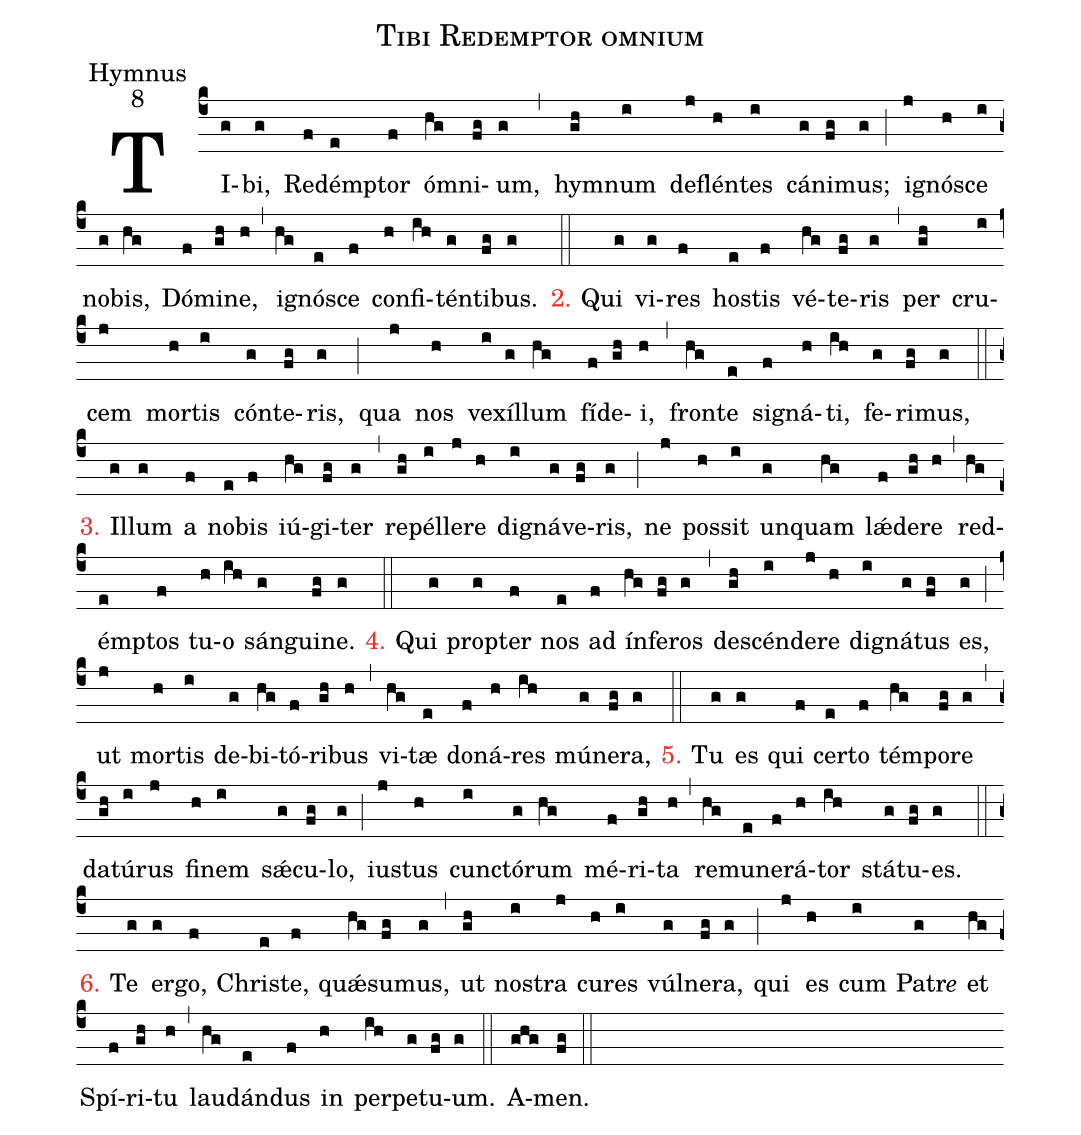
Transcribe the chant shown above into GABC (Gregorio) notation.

name:Tibi Redemptor omnium;
office-part:Hymnus;
mode:8;
%%
(c4)TI(g)bi,(g) Red(f)émp(e)tor(f) óm(hg)ni(fg)um,(g) (,)
hym(gh)num(i) de(j)flén(h)tes(i) cá(g)ni(fg)mus;(g) (;)
i(j)gnó(h)sce(i) no(g)bis,(hg) Dó(f)mi(gh)ne,(h) (,)
i(hg)gnó(e)sce(f) con(h)fi(ih)tén(g)ti(fg)bus.(g) (::)
<c>2. </c>Qui(g) vi(g)res(f) hos(e)tis(f) vé(hg)te(fg)ris(g) (,)
per(gh) cru(i)cem(j) mor(h)tis(i) cón(g)te(fg)ris,(g) (;)
qua(j) nos(h) ve(i)xíl(g)lum(hg) fí(f)de(gh)i,(h) (,)
fron(hg)te(e) si(f)gná(h)ti,(ih) fe(g)ri(fg)mus,(g) (::)

<c>3. </c>Il(g)lum(g) a(f) no(e)bis(f) iú(hg)gi(fg)ter(g) (,)
re(gh)pél(i)le(j)re(h) di(i)gná(g)ve(fg)ris,(g) (;)
ne(j) pos(h)sit(i) un(g)quam(hg) lǽ(f)de(gh)re(h) (,)
red(hg)émp(e)tos(f) tu(h)o(ih) sán(g)gui(fg)ne.(g) (::)

<c>4. </c>Qui(g) prop(g)ter(f) nos(e) ad(f) ín(hg)fe(fg)ros(g) (,)
de(gh)scén(i)de(j)re(h) di(i)gná(g)tus(fg) es,(g) (;)
ut(j) mor(h)tis(i) de(g)bi(hg)tó(f)ri(gh)bus(h) (,)
vi(hg)tæ(e) do(f)ná(h)res(ih) mú(g)ne(fg)ra,(g) (::)

<c>5. </c>Tu(g) es(g) qui(f) cer(e)to(f) tém(hg)po(fg)re(g) (,)
da(gh)tú(i)rus(j) fi(h)nem(i) sǽ(g)cu(fg)lo,(g) (;)
ius(j)tus(h) cunc(i)tó(g)rum(hg) mé(f)ri(gh)ta(h) (,)
re(hg)mu(e)ne(f)rá(h)tor(ih) stá(g)tu(fg)es.(g) (::)

<c>6. </c>Te(g) er(g)go,(f) Chris(e)te,(f) quǽ(hg)su(fg)mus,(g) (,)
ut(gh) nos(i)tra(j) cu(h)res(i) vúl(g)ne(fg)ra,(g) (;)
qui(j) es(h) cum(i) P{a}tr<i>e</i>(g) et(hg) Spí(f)ri(gh)tu(h) (,)
lau(hg)dán(e)dus(f) in(h) per(ih)pe(g)tu(fg)um.(g) (::)
A(ghg)men.(fg) (::)
